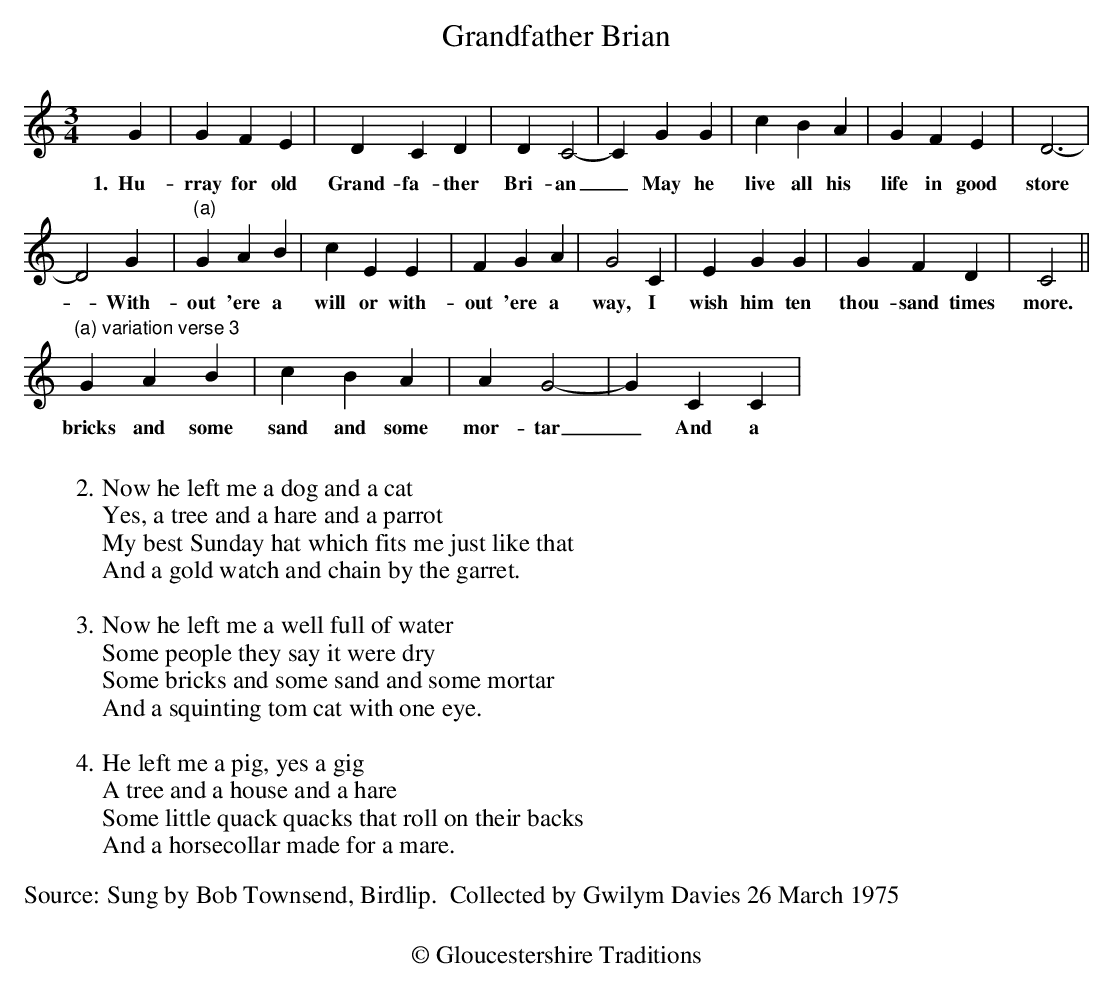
X:1
T: Grandfather Brian
M:3/4
L:1/4
K:C
G|GFE|DCD|DC2-|CGG|cBa,|GFE|D2>-|
w:1.~~Hu-rray for old Grand-fa-ther Bri-an_May he live all his life in good store_.
D4 G|"(a)"GAB|cEE|FGA|G2C|EGG|GFD|C2||
w:-With-out 'ere a will or with-out 'ere a way, I wish him ten thou-sand times more.
"(a) variation verse 3"GAB|cBA|AG2-|G CC|
w:bricks and some sand and some mor-tar_ And a
W:
W:2.Now he left me a dog and a cat
W:Yes, a tree and a hare and a parrot
W:My best Sunday hat which fits me just like that
W:And a gold watch and chain by the garret.
W:
W:3. Now he left me a well full of water
W:Some people they say it were dry
W:Some bricks and some sand and some mortar
W:And a squinting tom cat with one eye.
W:
W:4. He left me a pig, yes a gig
W:A tree and a house and a hare
W:Some little quack quacks that roll on their backs
W:And a horsecollar made for a mare.
W:
